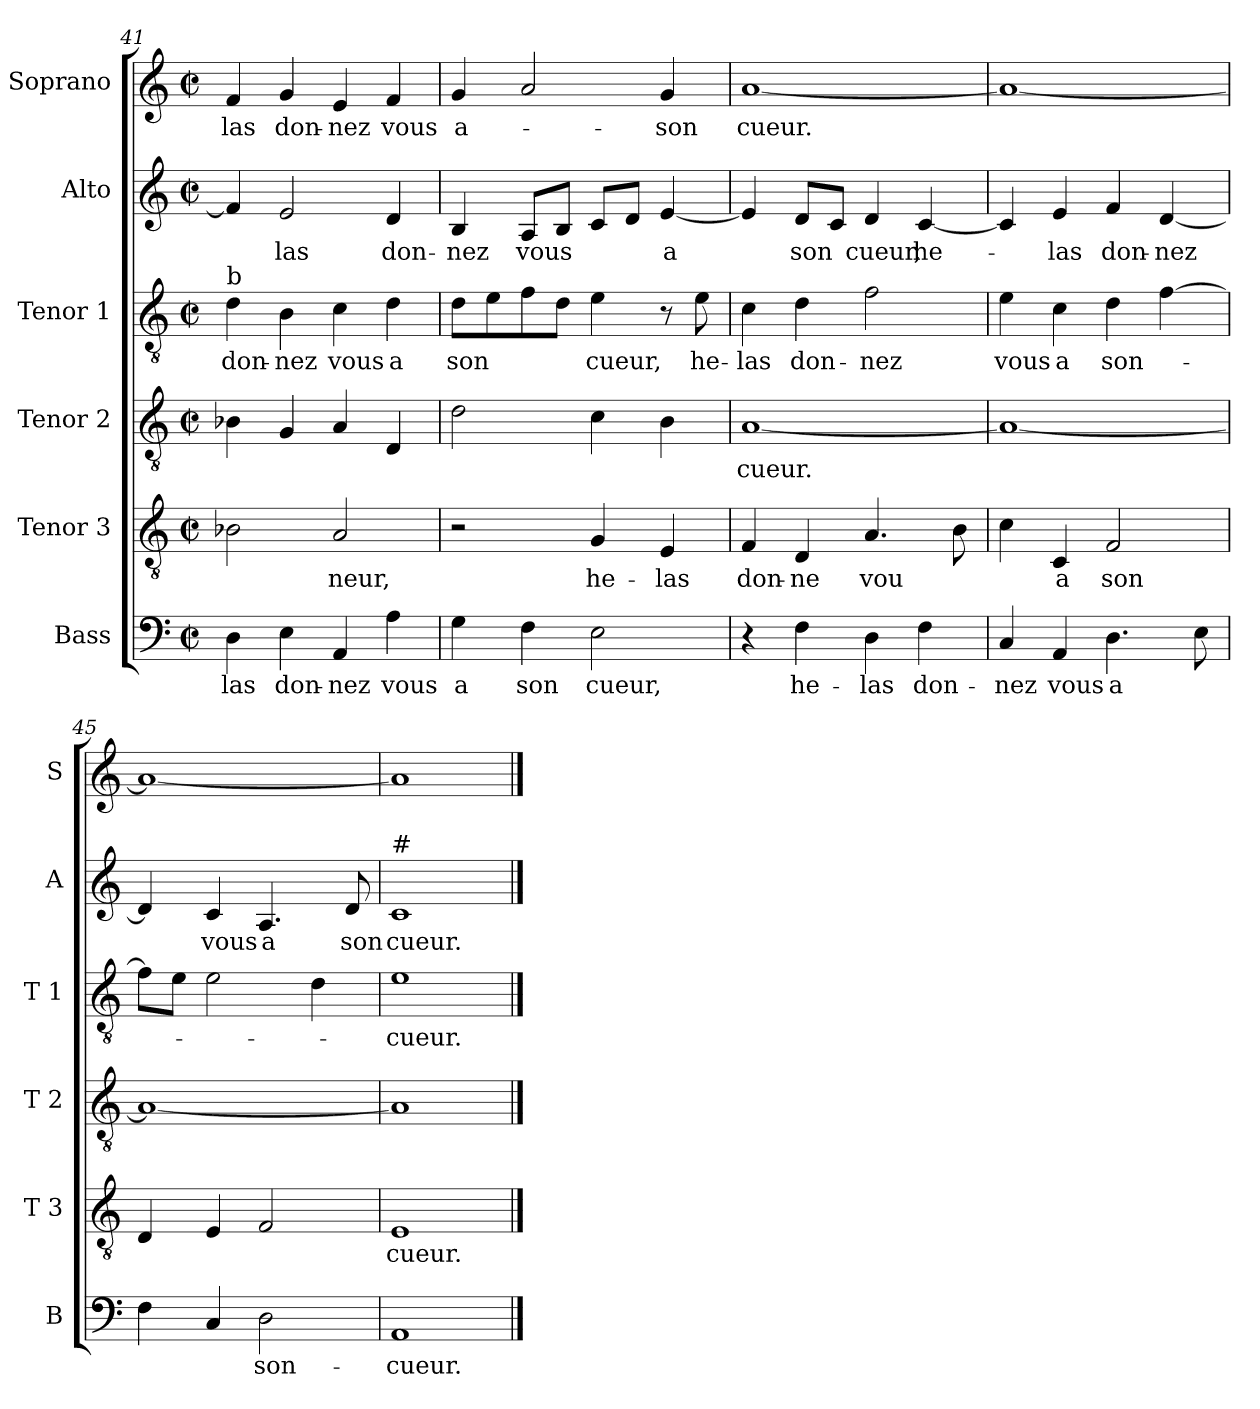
**kern	**text	**kern	**text	**kern	**text	**kern	**text	**kern	**text	**kern	**text
*part6	*part6	*part5	*part5	*part4	*part4	*part3	*part3	*part2	*part2	*part1	*part1
*staff6	*staff6	*staff5	*staff5	*staff4	*staff4	*staff3	*staff3	*staff2	*staff2	*staff1	*staff1
*I"Bass	*	*I"Tenor 3	*	*I"Tenor 2	*	*I"Tenor 1	*	*I"Alto	*	*I"Soprano	*
*I'B	*	*I'T 3	*	*I'T 2	*	*I'T 1	*	*I'A	*	*I'S	*
*clefF4	*	*clefGv2	*	*clefGv2	*	*clefGv2	*	*clefG2	*	*clefG2	*
*k[]	*	*k[]	*	*k[]	*	*k[]	*	*k[]	*	*k[]	*
*C:	*	*C:	*	*C:	*	*C:	*	*C:	*	*C:	*
*M2/2	*	*M2/2	*	*M2/2	*	*M2/2	*	*M2/2	*	*M2/2	*
*met(c|)	*	*met(c|)	*	*met(c|)	*	*met(c|)	*	*met(c|)	*	*met(c|)	*
=41	=41	=41	=41	=41	=41	=41	=41	=41	=41	=41	=41
!	!	!	!	!	!	!LO:TX:a:t=b	!	!	!	!	!
4D\	-las	2B-X\	.	4B-X\	.	4d\	don-	4f/]	.	4f/	-las
4E\	don-	.	.	4G/	.	4B\	-nez	2e/	-las	4g/	don-
4AA/	-nez	2A/	-neur,	4A/	.	4c\	vous	.	.	4e/	-nez
4A\	vous	.	.	4D/	.	4d\	a	4d/	don-	4f/	vous
!!LO:LB:g=z
=42	=42	=42	=42	=42	=42	=42	=42	=42	=42	=42	=42
4G\	a	2r	.	2d\	.	8d\L	son	4B/	-nez	4g/	a-
.	.	.	.	.	.	8e\	.	.	.	.	.
4F\	son	.	.	.	.	8f\	.	8A/L	vous	2a/	.
.	.	.	.	.	.	8d\J	.	8B/J	.	.	.
2E\	cueur,	4G/	he-	4c\	.	4e\	cueur,	8c/L	.	.	.
.	.	.	.	.	.	.	.	8d/J	.	.	.
.	.	4E/	-las	4B\	.	8r	.	[4e/	a	4g/	-son
.	.	.	.	.	.	8e\	he-	.	.	.	.
=43	=43	=43	=43	=43	=43	=43	=43	=43	=43	=43	=43
4r	.	4F/	don-	[1A	cueur.	4c\	-las	4e/]	.	[1a	cueur.
4F\	he-	4D/	-ne	.	.	4d\	don-	8d/L	son	.	.
.	.	.	.	.	.	.	.	8c/J	.	.	.
4D\	-las	4.A/	vou	.	.	2f\	-nez	4d/	cueur,	.	.
4F\	don-	.	.	.	.	.	.	[4c/	he-	.	.
.	.	8B\	.	.	.	.	.	.	.	.	.
=44	=44	=44	=44	=44	=44	=44	=44	=44	=44	=44	=44
4C/	-nez	4c\	.	1A_	.	4e\	vous	4c/]	.	1a_	.
4AA/	vous	4C/	a	.	.	4c\	a	4e/	-las	.	.
4.D\	a	2F/	son	.	.	4d\	son-	4f/	don-	.	.
.	.	.	.	.	.	[4f\	.	[4d/	-nez	.	.
8E\	.	.	.	.	.	.	.	.	.	.	.
=45	=45	=45	=45	=45	=45	=45	=45	=45	=45	=45	=45
4F\	.	4D/	.	1A_	.	8f\L]	.	4d/]	.	1a_	.
.	.	.	.	.	.	8e\J	.	.	.	.	.
4C/	.	4E/	.	.	.	2e\	.	4c/	vous	.	.
2D\	son-	2F/	.	.	.	.	.	4.A/	a	.	.
.	.	.	.	.	.	4d\	.	.	.	.	.
.	.	.	.	.	.	.	.	8d/	son	.	.
=46	=46	=46	=46	=46	=46	=46	=46	=46	=46	=46	=46
!	!	!	!	!	!	!	!	!LO:TX:a:t=#	!	!	!
1AA	-cueur.	1E	cueur.	1A]	.	1e	-cueur.	1c	cueur.	1a]	.
==	==	==	==	==	==	==	==	==	==	==	==
*-	*-	*-	*-	*-	*-	*-	*-	*-	*-	*-	*-
